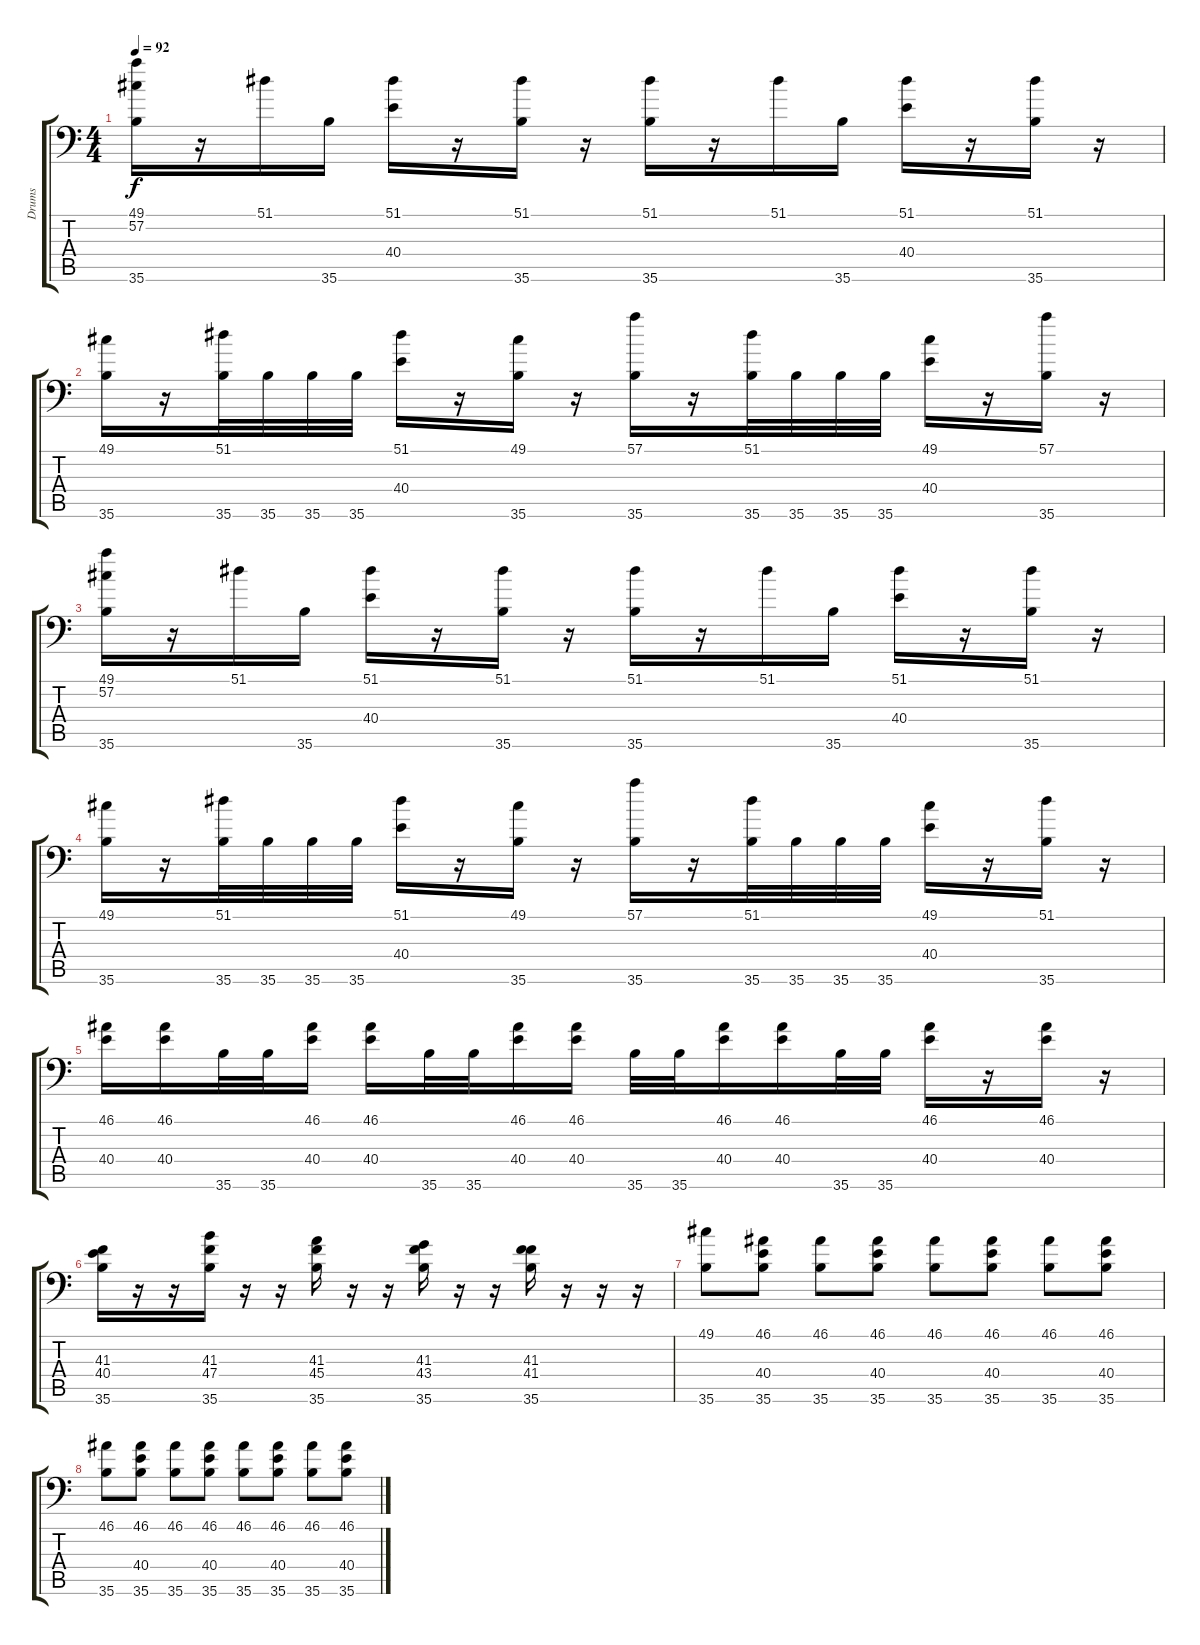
\track ("Drums" "Drums") {instrument acousticgrandpiano}
\staff {score tabs}
\tuning (C-1 C-1 C-1 C-1 C-1 C-1) {hide}
\ts (4 4)
\tempo 92
\clef f4
\ks c
(49.1 57.2 35.6).16{dy f} r.16 51.1.16 35.6.16 (51.1 40.4).16 r.16 (51.1 35.6).16 r.16 (51.1 35.6).16 r.16 51.1.16 35.6.16 (51.1 40.4).16 r.16 (51.1 35.6).16 r.16 |
(49.1 35.6).16 r.16 (51.1 35.6).32 35.6.32 35.6.32 35.6.32 (51.1 40.4).16 r.16 (49.1 35.6).16 r.16 (57.1 35.6).16 r.16 (51.1 35.6).32 35.6.32 35.6.32 35.6.32 (49.1 40.4).16 r.16 (57.1 35.6).16 r.16 |
(49.1 57.2 35.6).16 r.16 51.1.16 35.6.16 (51.1 40.4).16 r.16 (51.1 35.6).16 r.16 (51.1 35.6).16 r.16 51.1.16 35.6.16 (51.1 40.4).16 r.16 (51.1 35.6).16 r.16 |
(49.1 35.6).16 r.16 (51.1 35.6).32 35.6.32 35.6.32 35.6.32 (51.1 40.4).16 r.16 (49.1 35.6).16 r.16 (57.1 35.6).16 r.16 (51.1 35.6).32 35.6.32 35.6.32 35.6.32 (49.1 40.4).16 r.16 (51.1 35.6).16 r.16 |
(46.1 40.4).16 (46.1 40.4).16 35.6.32 35.6.32 (46.1 40.4).16 (46.1 40.4).16 35.6.32 35.6.32 (46.1 40.4).16 (46.1 40.4).16 35.6.32 35.6.32 (46.1 40.4).16 (46.1 40.4).16 35.6.32 35.6.32 (46.1 40.4).16 r.16 (46.1 40.4).16 r.16 |
(41.3 40.4 35.6).16 r.16 r.16 (41.3 47.4 35.6).16 r.16 r.16 (41.3 45.4 35.6).16 r.16 r.16 (41.3 43.4 35.6).16 r.16 r.16 (41.3 41.4 35.6).16 r.16 r.16 r.16 |
(49.1 35.6).8 (46.1 40.4 35.6).8 (46.1 35.6).8 (46.1 40.4 35.6).8 (46.1 35.6).8 (46.1 40.4 35.6).8 (46.1 35.6).8 (46.1 40.4 35.6).8 |
(46.1 35.6).8 (46.1 40.4 35.6).8 (46.1 35.6).8 (46.1 40.4 35.6).8 (46.1 35.6).8 (46.1 40.4 35.6).8 (46.1 35.6).8 (46.1 40.4 35.6).8
